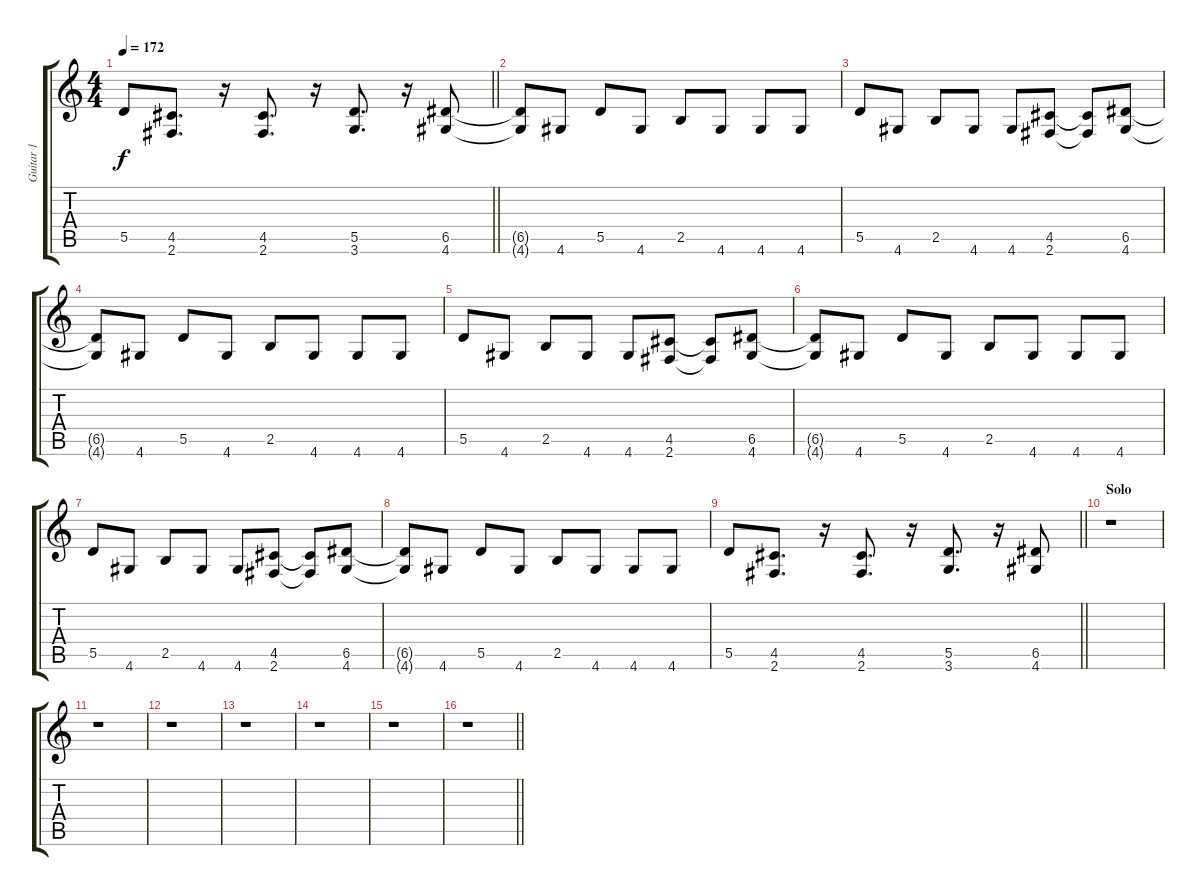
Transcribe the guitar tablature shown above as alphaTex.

\track ("Guitar 1" "Guitar 1") {instrument overdrivenguitar}
\staff {score tabs}
\tuning (E4 B3 G3 D3 A2 E2) {hide}
\ts (4 4)
\tempo 172
\clef g2
\barLineRight lightlight
\ks c
5.5.8{dy f} (4.5 2.6).8{d} r.16 (4.5 2.6).8{d} r.16 (5.5 3.6).8{d} r.16 (6.5 4.6).8 |
(6.5{t} 4.6{t}).8 4.6.8 5.5.8 4.6.8 2.5.8 4.6.8 4.6.8 4.6.8 |
5.5.8 4.6.8 2.5.8 4.6.8 4.6.8 (4.5 2.6).8 (4.5{t} 2.6{t}).8 (6.5 4.6).8 |
(6.5{t} 4.6{t}).8 4.6.8 5.5.8 4.6.8 2.5.8 4.6.8 4.6.8 4.6.8 |
5.5.8 4.6.8 2.5.8 4.6.8 4.6.8 (4.5 2.6).8 (4.5{t} 2.6{t}).8 (6.5 4.6).8 |
(6.5{t} 4.6{t}).8 4.6.8 5.5.8 4.6.8 2.5.8 4.6.8 4.6.8 4.6.8 |
5.5.8 4.6.8 2.5.8 4.6.8 4.6.8 (4.5 2.6).8 (4.5{t} 2.6{t}).8 (6.5 4.6).8 |
(6.5{t} 4.6{t}).8 4.6.8 5.5.8 4.6.8 2.5.8 4.6.8 4.6.8 4.6.8 |
\barLineRight lightlight
5.5.8 (4.5 2.6).8{d} r.16 (4.5 2.6).8{d} r.16 (5.5 3.6).8{d} r.16 (6.5 4.6).8 |
\section ("" "Solo")
r.1 |
r.1 |
r.1 |
r.1 |
r.1 |
r.1 |
\barLineRight lightlight
r.1
